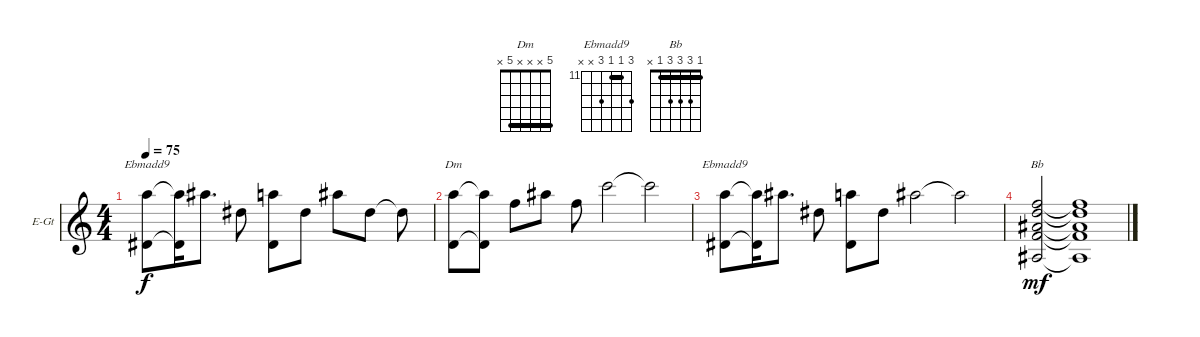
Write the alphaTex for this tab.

\defaultSystemsLayout 4
\bracketExtendMode groupsimilarinstruments
\firstSystemTrackNameOrientation horizontal
\otherSystemsTrackNameOrientation horizontal
\track ("Electric Guitar" "E-Gt") {instrument electricguitarclean}
\staff {score}
\tuning (E4 B3 G3 D3 A2 E2)
\chord ("Dm" 5 x x x 5 x) {barre 5}
\chord ("Ebmadd9" 13 11 11 13 x x) {firstfret 11 barre 11}
\chord ("Bb" 1 3 3 3 1 x) {barre 1}
\ts (4 4)
\tempo 75
\clef g2
\ks c
(10.2 6.5).8{ch "Ebmadd9" dy f} (10.2{t} 6.5{t}).16 6.1.8{d} 8.3.8 (10.2 6.5).8 8.3.8 6.1.8 8.3.8 8.3{t}.8 |
(5.1 5.5).8{ch "Dm"} (5.1{t} 5.5{t}).8 6.2.8 6.1.8 6.2.8 8.1.2 8.1{t}.2 |
(10.2 6.5).8{ch "Ebmadd9"} (10.2{t} 6.5{t}).16 6.1.8{d} 8.3.8 (10.2 6.5).8 8.3.8 6.1.2 6.1{t}.2 |
(1.5 3.4 3.3 3.2 1.1).2{ch "Bb" dy mf} (1.5{t} 3.4{t} 3.3{t} 3.2{t} 1.1{t}).1
